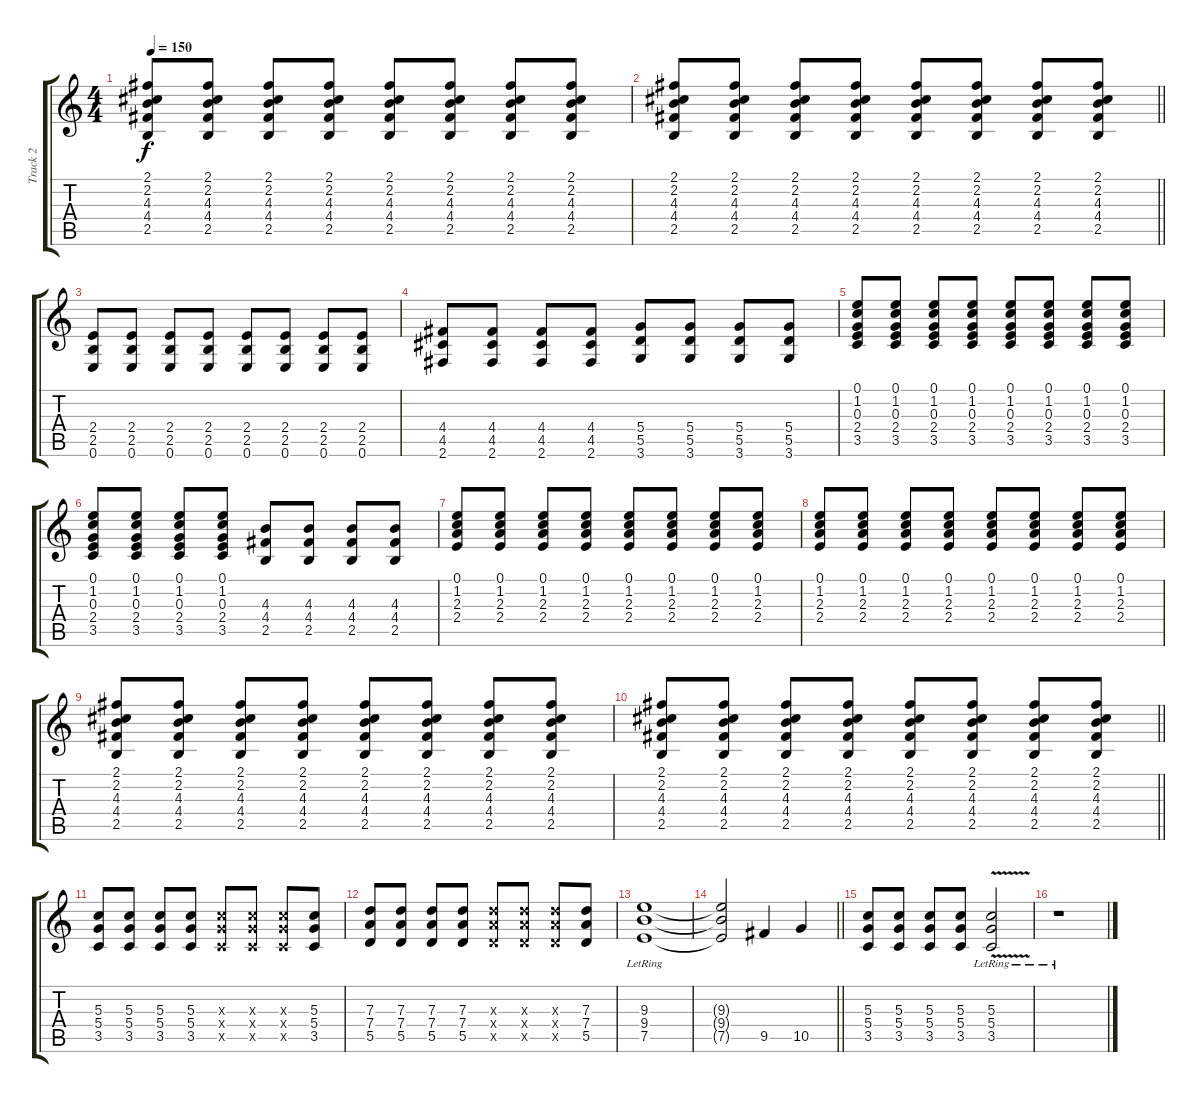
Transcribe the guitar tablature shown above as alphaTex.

\track ("Track 2" "Track 2") {instrument distortionguitar}
\staff {score tabs}
\tuning (E4 B3 G3 D3 A2 E2) {hide}
\ts (4 4)
\tempo 150
\clef g2
\ks c
(2.1 2.2 4.3 4.4 2.5).8{dy f} (2.1 2.2 4.3 4.4 2.5).8 (2.1 2.2 4.3 4.4 2.5).8 (2.1 2.2 4.3 4.4 2.5).8 (2.1 2.2 4.3 4.4 2.5).8 (2.1 2.2 4.3 4.4 2.5).8 (2.1 2.2 4.3 4.4 2.5).8 (2.1 2.2 4.3 4.4 2.5).8 |
\barLineRight lightlight
(2.1 2.2 4.3 4.4 2.5).8 (2.1 2.2 4.3 4.4 2.5).8 (2.1 2.2 4.3 4.4 2.5).8 (2.1 2.2 4.3 4.4 2.5).8 (2.1 2.2 4.3 4.4 2.5).8 (2.1 2.2 4.3 4.4 2.5).8 (2.1 2.2 4.3 4.4 2.5).8 (2.1 2.2 4.3 4.4 2.5).8 |
(2.4 2.5 0.6).8 (2.4 2.5 0.6).8 (2.4 2.5 0.6).8 (2.4 2.5 0.6).8 (2.4 2.5 0.6).8 (2.4 2.5 0.6).8 (2.4 2.5 0.6).8 (2.4 2.5 0.6).8 |
(4.4 4.5 2.6).8 (4.4 4.5 2.6).8 (4.4 4.5 2.6).8 (4.4 4.5 2.6).8 (5.4 5.5 3.6).8 (5.4 5.5 3.6).8 (5.4 5.5 3.6).8 (5.4 5.5 3.6).8 |
(0.1 1.2 0.3 2.4 3.5).8 (0.1 1.2 0.3 2.4 3.5).8 (0.1 1.2 0.3 2.4 3.5).8 (0.1 1.2 0.3 2.4 3.5).8 (0.1 1.2 0.3 2.4 3.5).8 (0.1 1.2 0.3 2.4 3.5).8 (0.1 1.2 0.3 2.4 3.5).8 (0.1 1.2 0.3 2.4 3.5).8 |
(0.1 1.2 0.3 2.4 3.5).8 (0.1 1.2 0.3 2.4 3.5).8 (0.1 1.2 0.3 2.4 3.5).8 (0.1 1.2 0.3 2.4 3.5).8 (4.3 4.4 2.5).8 (4.3 4.4 2.5).8 (4.3 4.4 2.5).8 (4.3 4.4 2.5).8 |
(0.1 1.2 2.3 2.4).8 (0.1 1.2 2.3 2.4).8 (0.1 1.2 2.3 2.4).8 (0.1 1.2 2.3 2.4).8 (0.1 1.2 2.3 2.4).8 (0.1 1.2 2.3 2.4).8 (0.1 1.2 2.3 2.4).8 (0.1 1.2 2.3 2.4).8 |
(0.1 1.2 2.3 2.4).8 (0.1 1.2 2.3 2.4).8 (0.1 1.2 2.3 2.4).8 (0.1 1.2 2.3 2.4).8 (0.1 1.2 2.3 2.4).8 (0.1 1.2 2.3 2.4).8 (0.1 1.2 2.3 2.4).8 (0.1 1.2 2.3 2.4).8 |
(2.1 2.2 4.3 4.4 2.5).8 (2.1 2.2 4.3 4.4 2.5).8 (2.1 2.2 4.3 4.4 2.5).8 (2.1 2.2 4.3 4.4 2.5).8 (2.1 2.2 4.3 4.4 2.5).8 (2.1 2.2 4.3 4.4 2.5).8 (2.1 2.2 4.3 4.4 2.5).8 (2.1 2.2 4.3 4.4 2.5).8 |
\barLineRight lightlight
(2.1 2.2 4.3 4.4 2.5).8 (2.1 2.2 4.3 4.4 2.5).8 (2.1 2.2 4.3 4.4 2.5).8 (2.1 2.2 4.3 4.4 2.5).8 (2.1 2.2 4.3 4.4 2.5).8 (2.1 2.2 4.3 4.4 2.5).8 (2.1 2.2 4.3 4.4 2.5).8 (2.1 2.2 4.3 4.4 2.5).8 |
(5.3 5.4 3.5).8 (5.3 5.4 3.5).8 (5.3 5.4 3.5).8 (5.3 5.4 3.5).8 (5.3{x} 5.4{x} 3.5{x}).8 (5.3{x} 5.4{x} 3.5{x}).8 (5.3{x} 5.4{x} 3.5{x}).8 (5.3 5.4 3.5).8 |
(7.3 7.4 5.5).8 (7.3 7.4 5.5).8 (7.3 7.4 5.5).8 (7.3 7.4 5.5).8 (7.3{x} 7.4{x} 5.5{x}).8 (7.3{x} 7.4{x} 5.5{x}).8 (7.3{x} 7.4{x} 5.5{x}).8 (7.3 7.4 5.5).8 |
(9.3 9.4 7.5{lr}).1 |
\barLineRight lightlight
(9.3{t} 9.4{t} 7.5{t}).2 9.5.4 10.5.4 |
(5.3 5.4 3.5).8 (5.3 5.4 3.5).8 (5.3 5.4 3.5).8 (5.3 5.4 3.5).8 (5.3 5.4 3.5{v lr}).2 |
r.1
